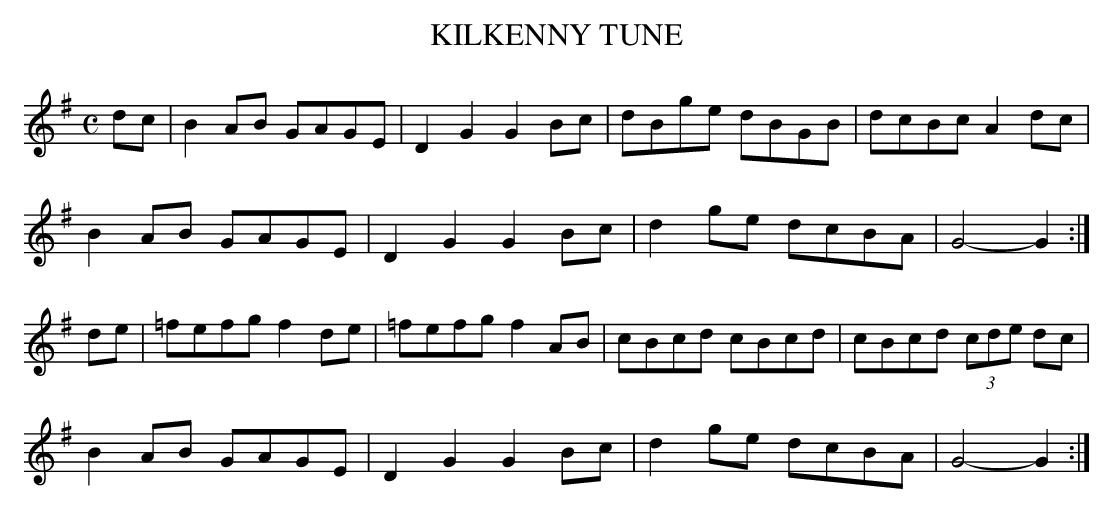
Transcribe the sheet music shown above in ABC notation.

X:1
T:KILKENNY TUNE
Y:"lively"
M:C
L:1/8
K:G
dc|B2AB GAGE|D2G2 G2Bc|dBge dBGB|dcBc A2dc|
B2AB GAGE|D2G2 G2Bc|d2ge dcBA|G4-G2:|
de|=fefg f2de|=fefg f2AB|cBcd cBcd|cBcd (3cde dc|
B2AB GAGE|D2G2 G2Bc|d2ge dcBA|G4-G2:|
